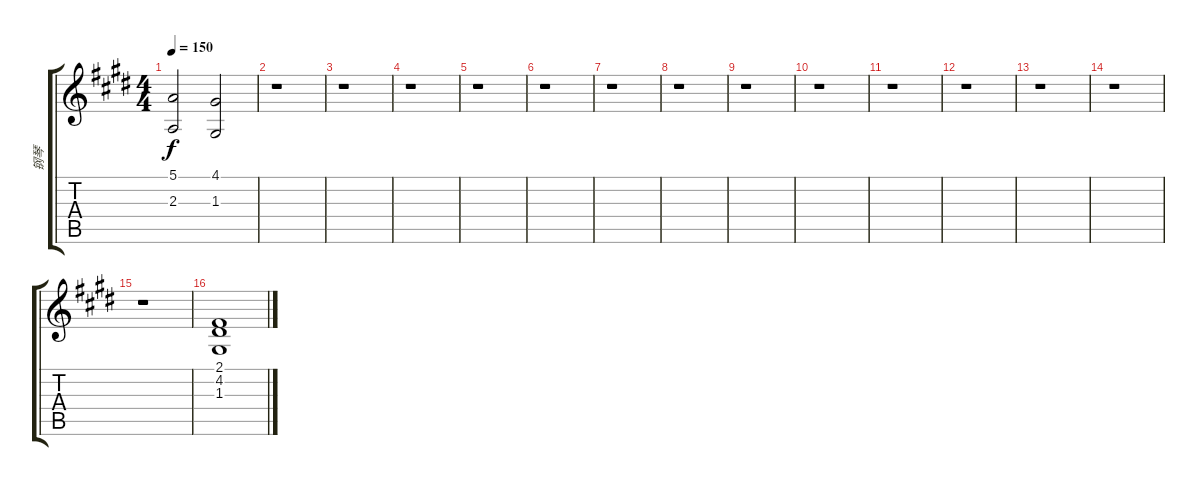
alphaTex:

\track ("钢琴" "钢琴") {instrument acousticgrandpiano}
\staff {score tabs}
\tuning (E4 B3 G3 D3 A2 E2) {hide}
\ts (4 4)
\tempo 150
\clef g2
\ks e
(5.1 2.3).2{dy f} (4.1 1.3).2 |
r.1 |
r.1 |
r.1 |
r.1 |
r.1 |
r.1 |
r.1 |
r.1 |
r.1 |
r.1 |
r.1 |
r.1 |
r.1 |
r.1 |
(2.1 4.2 1.3).1
